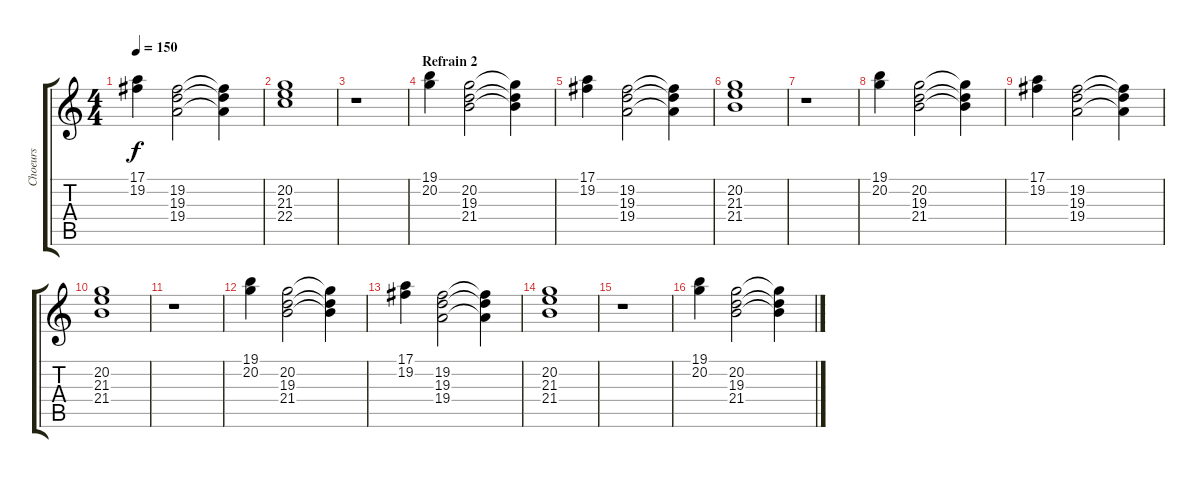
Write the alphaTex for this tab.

\track ("Choeurs" "Choeurs") {instrument choiraahs}
\staff {score tabs}
\tuning (E4 B3 G3 D3 A2 E2) {hide}
\ts (4 4)
\tempo 150
\clef g2
\ks c
(17.1 19.2).4{dy f} (19.2 19.3 19.4).2 (19.2{t} 19.3{t} 19.4{t}).4 |
(20.2 21.3 22.4).1 |
r.1 |
\section ("" "Refrain 2")
(19.1 20.2).4 (20.2 19.3 21.4).2 (20.2{t} 19.3{t} 21.4{t}).4 |
(17.1 19.2).4 (19.2 19.3 19.4).2 (19.2{t} 19.3{t} 19.4{t}).4 |
(20.2 21.3 21.4).1 |
r.1 |
(19.1 20.2).4 (20.2 19.3 21.4).2 (20.2{t} 19.3{t} 21.4{t}).4 |
(17.1 19.2).4 (19.2 19.3 19.4).2 (19.2{t} 19.3{t} 19.4{t}).4 |
(20.2 21.3 21.4).1 |
r.1 |
(19.1 20.2).4 (20.2 19.3 21.4).2 (20.2{t} 19.3{t} 21.4{t}).4 |
(17.1 19.2).4 (19.2 19.3 19.4).2 (19.2{t} 19.3{t} 19.4{t}).4 |
(20.2 21.3 21.4).1 |
r.1 |
(19.1 20.2).4 (20.2 19.3 21.4).2 (20.2{t} 19.3{t} 21.4{t}).4
